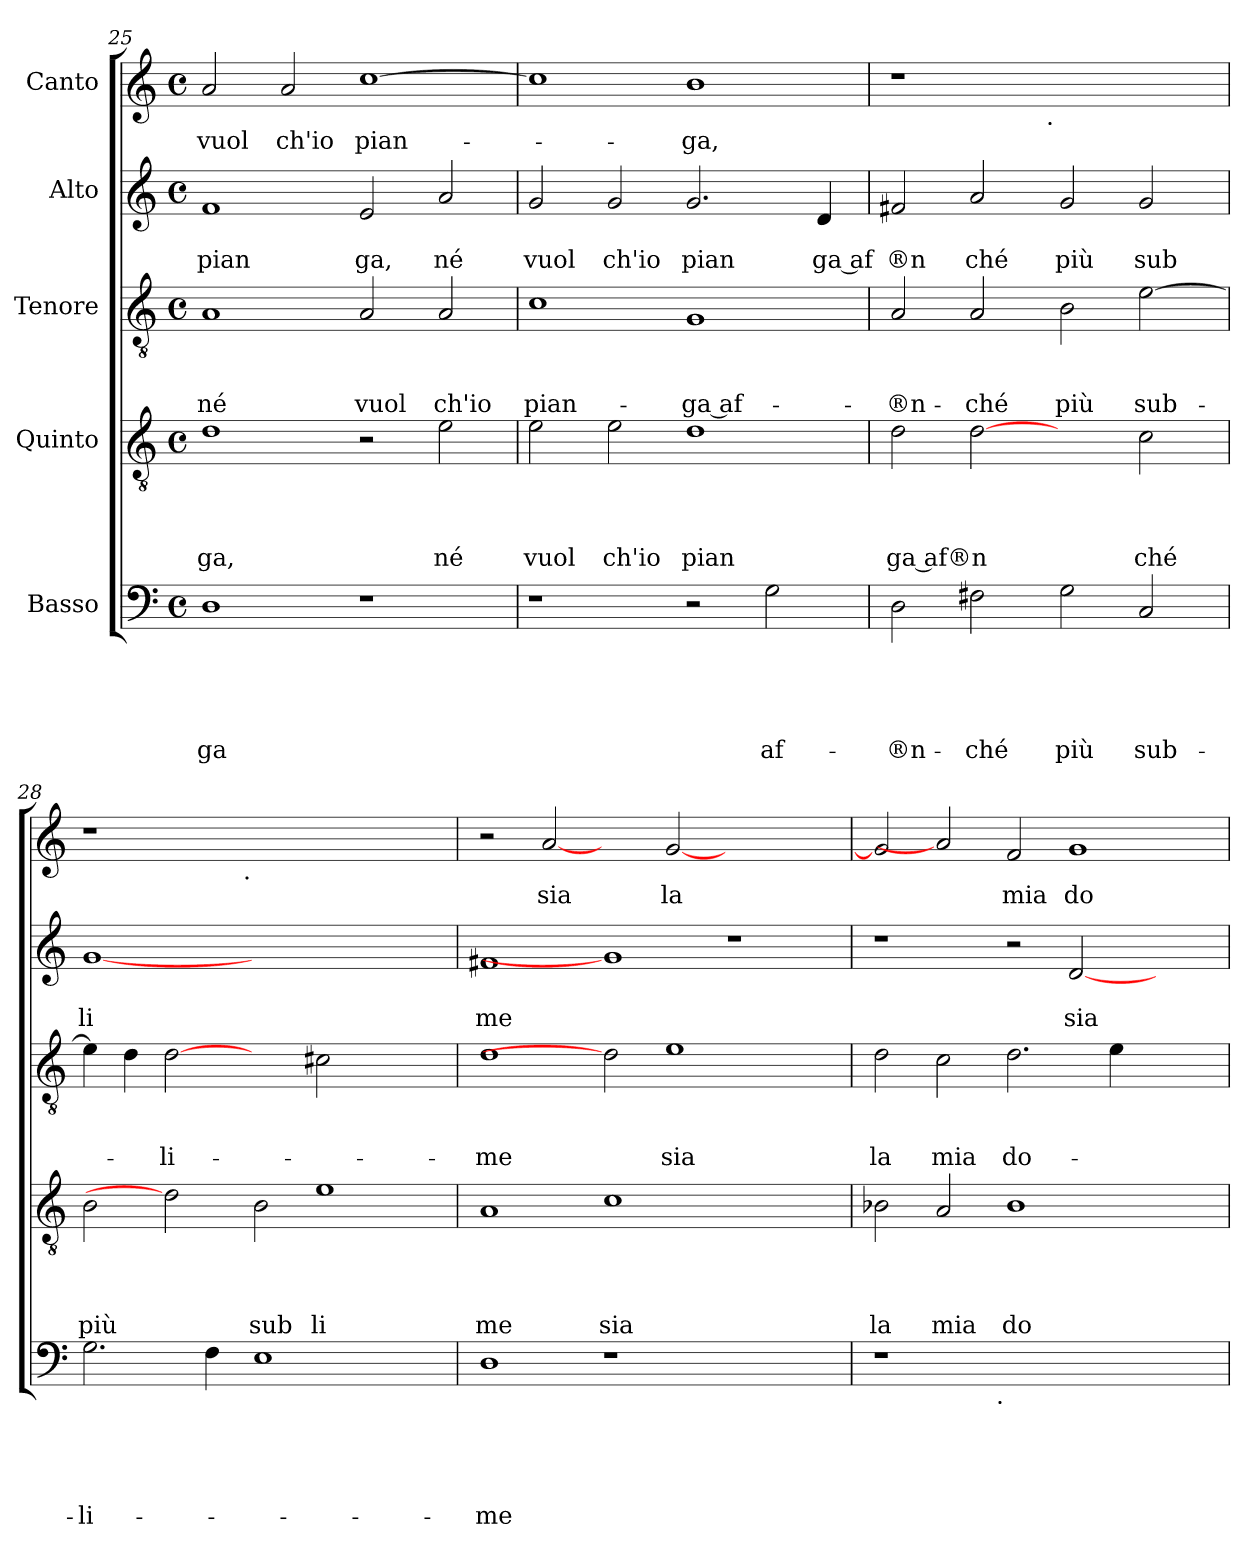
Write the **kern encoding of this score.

**kern	**text	**text	**text	**text	**text	**kern	**text	**text	**text	**text	**kern	**text	**text	**text	**kern	**text	**text	**kern	**text
*part5	*part5	*part5	*part5	*part5	*part5	*part4	*part4	*part4	*part4	*part4	*part3	*part3	*part3	*part3	*part2	*part2	*part2	*part1	*part1
*staff5	*staff5	*staff5	*staff5	*staff5	*staff5	*staff4	*staff4	*staff4	*staff4	*staff4	*staff3	*staff3	*staff3	*staff3	*staff2	*staff2	*staff2	*staff1	*staff1
*I"Basso	*	*	*	*	*	*I"Quinto	*	*	*	*	*I"Tenore	*	*	*	*I"Alto	*	*	*I"Canto	*
*clefF4	*	*	*	*	*	*clefGv2	*	*	*	*	*clefGv2	*	*	*	*clefG2	*	*	*clefG2	*
*k[]	*	*	*	*	*	*k[]	*	*	*	*	*k[]	*	*	*	*k[]	*	*	*k[]	*
*C:	*	*	*	*	*	*C:	*	*	*	*	*C:	*	*	*	*C:	*	*	*C:	*
*M4/4	*	*	*	*	*	*M4/4	*	*	*	*	*M4/4	*	*	*	*M4/4	*	*	*M4/4	*
*met(c)	*	*	*	*	*	*met(c)	*	*	*	*	*met(c)	*	*	*	*met(c)	*	*	*met(c)	*
=25	=25	=25	=25	=25	=25	=25	=25	=25	=25	=25	=25	=25	=25	=25	=25	=25	=25	=25	=25
!	!	!	!	!	!LO:LY:b	!	!	!	!	!LO:LY:b	!	!	!	!LO:LY:b	!	!	!LO:LY:b	!	!LO:LY:b
1D	.	.	.	.	-ga	1d	.	.	.	ga,	1A	.	.	né	1f	.	pian	2a/	vuol
!	!	!	!	!	!	!	!	!	!	!	!	!	!	!	!	!	!	!	!LO:LY:b
.	.	.	.	.	.	.	.	.	.	.	.	.	.	.	.	.	.	2a/	ch'io
!	!	!	!	!	!	!	!	!	!	!	!	!	!	!LO:LY:b	!	!	!LO:LY:b	!	!LO:LY:b
1r	.	.	.	.	.	2r	.	.	.	.	2A/	.	.	vuol	2e/	.	ga,	[>1cc	pian-
!	!	!	!	!	!	!	!	!	!	!LO:LY:b	!	!	!	!LO:LY:b	!	!	!LO:LY:b	!	!
.	.	.	.	.	.	2e\	.	.	.	né	2A/	.	.	ch'io	2a/	.	né	.	.
=26	=26	=26	=26	=26	=26	=26	=26	=26	=26	=26	=26	=26	=26	=26	=26	=26	=26	=26	=26
!	!	!	!	!	!	!	!	!	!	!LO:LY:b	!	!	!	!LO:LY:b	!	!	!LO:LY:b	!	!
1r	.	.	.	.	.	2e\	.	.	.	vuol	1c	.	.	pian-	2g/	.	vuol	1cc]	.
!	!	!	!	!	!	!	!	!	!	!LO:LY:b	!	!	!	!	!	!	!LO:LY:b	!	!
.	.	.	.	.	.	2e\	.	.	.	ch'io	.	.	.	.	2g/	.	ch'io	.	.
!	!	!	!	!	!	!	!	!	!	!LO:LY:b	!	!	!	!LO:LY:b:rj	!	!	!LO:LY:b	!	!LO:LY:b
2r	.	.	.	.	.	1d	.	.	.	pian	1G	.	.	-ga af-	2.g/	.	pian	1b	-ga,
!	!	!	!	!	!LO:LY:b	!	!	!	!	!	!	!	!	!	!	!	!	!	!
2G\	.	.	.	.	af-	.	.	.	.	.	.	.	.	.	.	.	.	.	.
!	!	!	!	!	!	!	!	!	!	!	!	!	!	!	!	!	!LO:LY:b:rj	!	!
.	.	.	.	.	.	.	.	.	.	.	.	.	.	.	4d/	.	ga af	.	.
=27	=27	=27	=27	=27	=27	=27	=27	=27	=27	=27	=27	=27	=27	=27	=27	=27	=27	=27	=27
!	!	!	!	!	!LO:LY:b	!	!	!	!	!LO:LY:b:rj	!	!	!	!LO:LY:b	!	!	!LO:LY:b	!	!
*	*	*	*	*	*	*	*	*	*	*	*	*	*	*	*	*	*	*^	*
2D\	.	.	.	.	-®n-	2d\	.	.	.	ga af®n	2A/	.	.	-®n-	2f#X/	.	®n	1r	2ryy	.
!	!	!	!	!	!LO:LY:b	!	!	!	!	!	!	!	!	!LO:LY:b	!	!	!LO:LY:b	!	!	!
2F#X\	.	.	.	.	-ché	[2d	.	.	.	.	2A/	.	.	-ché	2a/	.	ché	.	4...ryy	.
!	!	!	!	!	!	!	!	!	!	!	!	!	!	!	!	!	!	!	!LO:TX:b:t=.	!
.	.	.	.	.	.	.	.	.	.	.	.	.	.	.	.	.	.	.	1ryy	.
!	!	!	!	!	!LO:LY:b	!	!	!	!	!	!	!	!	!LO:LY:b	!	!	!LO:LY:b	!	!	!
2G\	.	.	.	.	più	2ryy	.	.	.	.	2B\	.	.	più	2g/	.	più	1ryy	.	.
!	!	!	!	!	!LO:LY:b	!	!	!	!	!LO:LY:b	!	!	!	!LO:LY:b	!	!	!LO:LY:b	!	!	!
2C/	.	.	.	.	sub-	2c\	.	.	.	ché	[>2e\	.	.	sub-	2g/	.	sub	.	.	.
.	.	.	.	.	.	.	.	.	.	.	.	.	.	.	.	.	.	.	32ryy	.
=28	=28	=28	=28	=28	=28	=28	=28	=28	=28	=28	=28	=28	=28	=28	=28	=28	=28	=28	=28	=28
!	!	!	!	!	!LO:LY:b	!	!	!	!	!LO:LY:b	!	!	!	!	!	!	!LO:LY:b	!	!	!
2.G\	.	.	.	.	-li-	2B\	.	.	.	più	4e\]	.	.	.	[1g	.	li	1r	2ryy	.
.	.	.	.	.	.	.	.	.	.	.	4d\	.	.	.	.	.	.	.	.	.
!	!	!	!	!	!	!	!	!	!	!	!	!	!	!LO:LY:b	!	!	!	!	!	!
.	.	.	.	.	.	2d]	.	.	.	.	[2d	.	.	-li-	.	.	.	.	4...ryy	.
4F\	.	.	.	.	.	.	.	.	.	.	.	.	.	.	.	.	.	.	.	.
!	!	!	!	!	!	!	!	!	!	!	!	!	!	!	!	!	!	!	!LO:TX:b:t=.	!
.	.	.	.	.	.	.	.	.	.	.	.	.	.	.	.	.	.	.	1ryy	.
!	!	!	!	!	!	!	!	!	!	!LO:LY:b	!	!	!	!	!	!	!	!	!	!
1E	.	.	.	.	.	2B\	.	.	.	sub	2ryy	.	.	.	1.ryy	.	.	1.ryy	.	.
!	!	!	!	!	!	!	!	!	!	!LO:LY:b	!	!	!	!	!	!	!	!	!	!
.	.	.	.	.	.	1e	.	.	.	li	2c#X\	.	.	.	.	.	.	.	.	.
.	.	.	.	.	.	.	.	.	.	.	.	.	.	.	.	.	.	.	2ryy	.
2ryy	.	.	.	.	.	.	.	.	.	.	2ryy	.	.	.	.	.	.	.	.	.
.	.	.	.	.	.	.	.	.	.	.	.	.	.	.	.	.	.	.	32ryy	.
=29	=29	=29	=29	=29	=29	=29	=29	=29	=29	=29	=29	=29	=29	=29	=29	=29	=29	=29	=29	=29
!	!	!	!	!	!LO:LY:b	!	!	!	!	!LO:LY:b	!	!	!	!LO:LY:b	!	!	!LO:LY:b	!	!	!
*	*	*	*	*	*	*	*	*	*	*	*	*	*	*	*	*	*	*v	*v	*
1D	.	.	.	.	-me	1A	.	.	.	me	1d	.	.	-me	1f#X	.	me	2r	.
!	!	!	!	!	!	!	!	!	!	!	!	!	!	!	!	!	!	!	!LO:LY:b
.	.	.	.	.	.	.	.	.	.	.	.	.	.	.	.	.	.	[2a	sia
!	!	!	!	!	!	!	!	!	!	!LO:LY:b	!	!	!	!	!	!	!	!	!
1r	.	.	.	.	.	1c	.	.	.	sia	2d]	.	.	.	1g]	.	.	2ryy	.
!	!	!	!	!	!	!	!	!	!	!	!	!	!	!LO:LY:b	!	!	!	!	!LO:LY:b
.	.	.	.	.	.	.	.	.	.	.	1e	.	.	sia	.	.	.	[<2g/	la
1ryy	.	.	.	.	.	1ryy	.	.	.	.	.	.	.	.	1r	.	.	1ryy	.
.	.	.	.	.	.	.	.	.	.	.	2ryy	.	.	.	.	.	.	.	.
!!LO:LB:g=z
=30	=30	=30	=30	=30	=30	=30	=30	=30	=30	=30	=30	=30	=30	=30	=30	=30	=30	=30	=30
!	!	!	!	!	!	!	!	!	!	!LO:LY:b	!	!	!	!LO:LY:b	!	!	!	!	!
*^	*	*	*	*	*	*	*	*	*	*	*	*	*	*	*	*	*	*	*
1r	2ryy	.	.	.	.	.	2B-X\	.	.	.	la	2d\	.	.	la	1r	.	.	2g/]	.
!	!	!	!	!	!	!	!	!	!	!	!LO:LY:b	!	!	!	!LO:LY:b	!	!	!	!	!
.	4...ryy	.	.	.	.	.	2A/	.	.	.	mia	2c\	.	.	mia	.	.	.	2a]	.
!	!LO:TX:b:t=.	!	!	!	!	!	!	!	!	!	!	!	!	!	!	!	!	!	!	!
.	1ryy	.	.	.	.	.	.	.	.	.	.	.	.	.	.	.	.	.	.	.
!	!	!	!	!	!	!	!	!	!	!	!LO:LY:b	!	!	!	!LO:LY:b	!	!	!	!	!LO:LY:b
1.ryy	.	.	.	.	.	.	1B-	.	.	.	do	2.d\	.	.	do-	2r	.	.	2f/	mia
!	!	!	!	!	!	!	!	!	!	!	!	!	!	!	!	!	!	!LO:LY:b	!	!LO:LY:b
.	.	.	.	.	.	.	.	.	.	.	.	.	.	.	.	[<2d/	.	sia	1g	do-
.	.	.	.	.	.	.	.	.	.	.	.	4e\	.	.	.	.	.	.	.	.
.	2ryy	.	.	.	.	.	.	.	.	.	.	.	.	.	.	.	.	.	.	.
.	.	.	.	.	.	.	2ryy	.	.	.	.	2ryy	.	.	.	2ryy	.	.	.	.
.	32ryy	.	.	.	.	.	.	.	.	.	.	.	.	.	.	.	.	.	.	.
*v	*v	*	*	*	*	*	*	*	*	*	*	*	*	*	*	*	*	*	*	*
=	=	=	=	=	=	=	=	=	=	=	=	=	=	=	=	=	=	=	=
*-	*-	*-	*-	*-	*-	*-	*-	*-	*-	*-	*-	*-	*-	*-	*-	*-	*-	*-	*-
